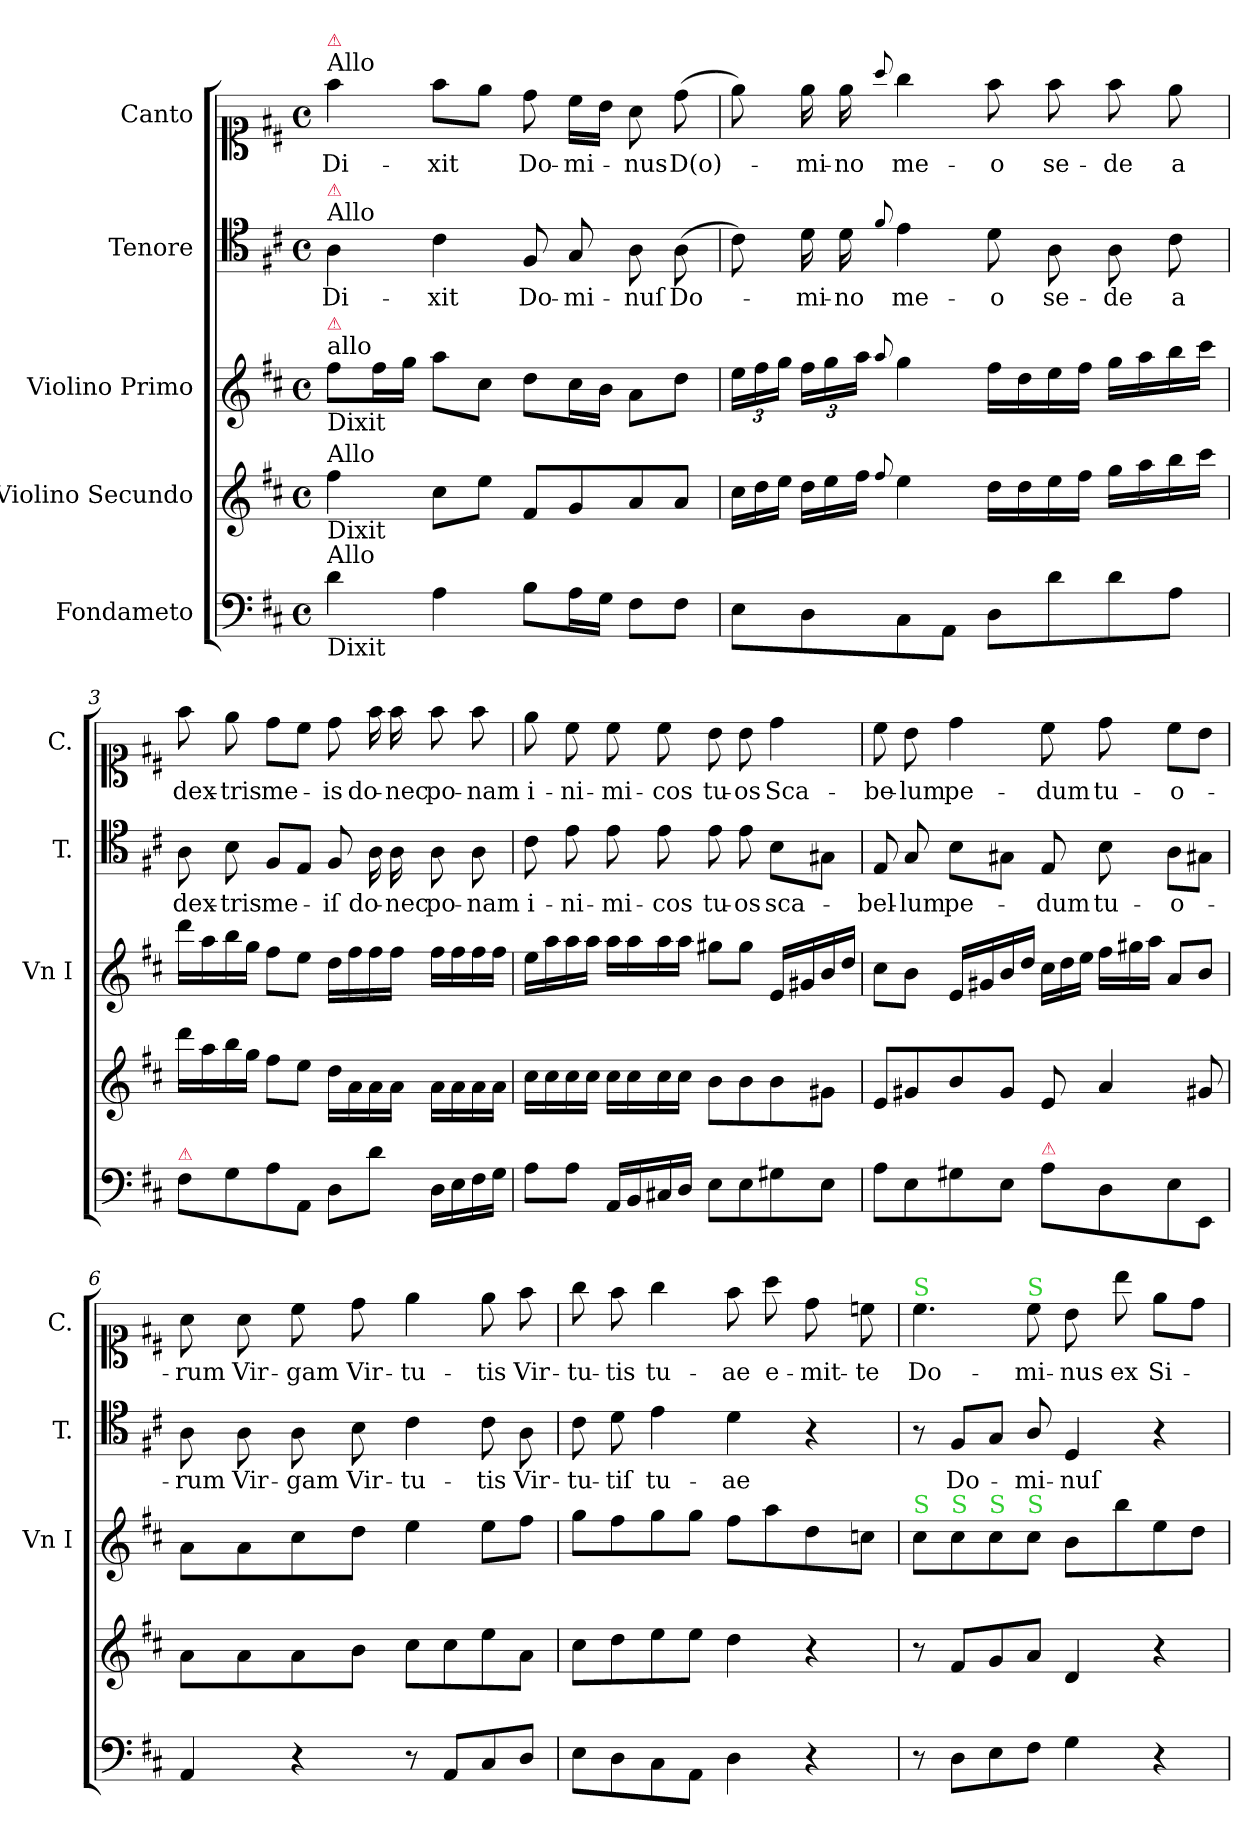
**kern	**kern	**kern	**kern	**text	**kern	**text
*part5	*part4	*part3	*part2	*part2	*part1	*part1
*staff5	*staff4	*staff3	*staff2	*staff2	*staff1	*staff1
*I"Fondameto	*I"Violino Secundo	*I"Violino Primo	*I"Tenore	*	*I"Canto	*
*	*	*I'Vn I	*I'T.	*	*I'C.	*
*clefF4	*clefG2	*clefG2	*clefC4	*	*clefC1	*
*k[f#c#]	*k[f#c#]	*k[f#c#]	*k[f#c#]	*	*k[f#c#]	*
*M4/4	*M4/4	*M4/4	*M4/4	*	*M4/4	*
*met(c)	*met(c)	*met(c)	*met(c)	*	*met(c)	*
=1	=1	=1	=1	=1	=1	=1
!	!	!	!	!	!LO:TX:a:t=Allo	!
!	!	!	!	!	!LO:TX:a:color=crimson:t=⚠	!
!	!	!	!LO:TX:a:t=Allo	!	!	!
!	!	!	!LO:TX:a:color=crimson:t=⚠	!	!	!
!	!	!LO:TX:b:t=Dixit	!	!	!	!
!	!	!LO:TX:a:t=allo	!	!	!	!
!	!	!LO:TX:a:color=crimson:t=⚠	!	!	!	!
!	!LO:TX:b:t=Dixit	!	!	!	!	!
!	!LO:TX:a:t=Allo	!	!	!	!	!
!LO:TX:a:t=Allo	!	!	!	!	!	!
!LO:TX:b:t=Dixit	!	!	!	!	!	!
4d\	4ff#\	8ff#\L	4A\	Di-	4ff#\	Di-
.	.	16ff#\L	.	.	.	.
.	.	16gg\JJ	.	.	.	.
4A\	8cc#\L	8aa\L	4c#\	-xit	8ff#\L	-xit
.	8ee\J	8cc#\J	.	.	8ee\J	.
8B\L	8f#/L	8dd\L	8F#/	Do-	8dd\	Do-
16A\L	8g/	16cc#\L	8G/	-mi-	16cc#\LL	-mi-
16G\JJ	.	16b\JJ	.	.	16b\JJ	.
8F#\L	8a/	8a\L	8A\	-nuſ	8a\	-nus
8F#\J	8a/J	8dd\J	(8A\	Do-	(8dd\	D(o)-
=2	=2	=2	=2	=2	=2	=2
*	*Xtuplet	*	*	*	*	*
8E\L	24cc#\LL	24ee\LL	8c#\)	.	8ee\)	.
.	24dd\	24ff#\	.	.	.	.
.	24ee\JJ	24gg\JJ	.	.	.	.
8D\	24dd\LL	24ff#\LL	16d\	-mi-	16ee\	-mi-
.	24ee\	24gg\	.	.	.	.
.	.	.	16d\	-no	16ee\	-no
.	24ff#\JJ	24aa\JJ	.	.	.	.
.	8qqff#/	8qqaa/	8qqf#/	.	8qqaa/	.
8C#\	4ee\	4gg\	4e\	me-	4gg\	me-
8AA\J	.	.	.	.	.	.
8D\L	16dd\LL	16ff#\LL	8d\	-o	8ff#\	-o
.	16dd\	16dd\	.	.	.	.
8d\	16ee\	16ee\	8A\	se-	8ff#\	se-
.	16ff#\JJ	16ff#\JJ	.	.	.	.
8d\	16gg\LL	16gg\LL	8A\	-de	8ff#\	-de
.	16aa\	16aa\	.	.	.	.
8A\J	16bb\	16bb\	8c#\	a	8ee\	a
.	16ccc#\JJ	16ccc#\JJ	.	.	.	.
=3	=3	=3	=3	=3	=3	=3
!LO:TX:a:color=crimson:t=⚠	!	!	!	!	!	!
8F#\L	16ddd\LL	16ddd\LL	8A\	dex-	8ff#\	dex-
.	16aa\	16aa\	.	.	.	.
8G\	16bb\	16bb\	8B\	-tris	8ee\	-tris
.	16gg\JJ	16gg\JJ	.	.	.	.
8A\	8ff#\L	8ff#\L	8F#/L	me-	8dd\L	me-
8AA/J	8ee\J	8ee\J	8E/J	.	8cc#\J	.
8D\L	16dd\LL	16dd\LL	8F#/	-iſ	8dd\	-is
.	16a\	16ff#\	.	.	.	.
8d\J	16a\	16ff#\	16A\	do-	16ff#\	do-
.	16a\JJ	16ff#\JJ	16A\	-nec	16ff#\	-nec
16D\LL	16a\LL	16ff#\LL	8A\	po-	8ff#\	po-
16E\	16a\	16ff#\	.	.	.	.
16F#\	16a\	16ff#\	8A\	-nam	8ff#\	-nam
16G\JJ	16a\JJ	16ff#\JJ	.	.	.	.
=4	=4	=4	=4	=4	=4	=4
8A\L	16cc#\LL	16ee\LL	8c#\	i-	8ee\	i-
.	16cc#\	16aa\	.	.	.	.
8A\J	16cc#\	16aa\	8e\	-ni-	8cc#\	-ni-
.	16cc#\JJ	16aa\JJ	.	.	.	.
16AA/LL	16cc#\LL	16aa\LL	8e\	-mi-	8cc#\	-mi-
16BB/	16cc#\	16aa\	.	.	.	.
16C#X/	16cc#\	16aa\	8e\	-cos	8cc#\	-cos
16D/JJ	16cc#\JJ	16aa\JJ	.	.	.	.
8E\L	8b\L	8gg#X\L	8e\	tu-	8b\	tu-
8E\	8b\	8gg#\J	8e\	-os	8b\	-os
8G#X\	8b\	16e/LL	8B\L	sca-	4dd\	Sca-
.	.	16g#X/	.	.	.	.
8E\J	8g#X\J	16b/	8G#X\J	.	.	.
.	.	16dd/JJ	.	.	.	.
=5	=5	=5	=5	=5	=5	=5
8A\L	8e/L	8cc#\L	8E/	-bel-	8cc#\	-be-
8E\	8g#X/	8b\J	8G/	-lum	8b\	-lum
8G#X\	8b/	16e/LL	8B\L	pe-	4dd\	pe-
.	.	16g#X/	.	.	.	.
8E\J	8g#/J	16b/	8G#X\J	.	.	.
.	.	16dd/JJ	.	.	.	.
*	*	*Xtuplet	*	*	*	*
!LO:TX:a:color=crimson:t=⚠	!	!	!	!	!	!
8A\L	8e/	24cc#\LL	8E/	-dum	8cc#\	-dum
.	.	24dd\	.	.	.	.
.	.	24ee\JJ	.	.	.	.
8D\	4a/	24ff#\LL	8B\	tu-	8dd\	tu-
.	.	24gg#X\	.	.	.	.
.	.	24aa\JJ	.	.	.	.
8E\	.	8a/L	8A\L	-o-	8cc#\L	-o-
8EE/J	8g#X/	8b/J	8G#X\J	.	8b\J	.
=6	=6	=6	=6	=6	=6	=6
4AA/	8a\L	8a\L	8A\	-rum	8a\	-rum
.	8a\	8a\	8A\	Vir-	8a\	Vir-
4r	8a\	8cc#\	8A\	-gam	8cc#\	-gam
.	8b\J	8dd\J	8B\	Vir-	8dd\	Vir-
8r	8cc#\L	4ee\	4c#\	-tu-	4ee\	-tu-
8AA/L	8cc#\	.	.	.	.	.
8C#/	8ee\	8ee\L	8c#\	-tis	8ee\	-tis
8D/J	8a\J	8ff#\J	8A\	Vir-	8ff#\	Vir-
=7	=7	=7	=7	=7	=7	=7
8E\L	8cc#\L	8gg\L	8c#\	-tu-	8gg\	-tu-
8D\	8dd\	8ff#\	8d\	-tiſ	8ff#\	-tis
8C#\	8ee\	8gg\	4e\	tu-	4gg\	tu-
8AA\J	8ee\J	8gg\J	.	.	.	.
4D\	4dd\	8ff#\L	4d\	-ae	8ff#\	-ae
.	.	8aa\	.	.	8aa\	e-
4r	4r	8dd\	4r	.	8dd\	-mit-
.	.	8ccn\J	.	.	8ccn\	-te
=8	=8	=8	=8	=8	=8	=8
!	!	!	!	!	!LO:TX:a:color=limegreen:t=S	!
!	!	!LO:TX:a:color=limegreen:t=S	!	!	!	!
8r	8r	8cc#\L	8r	.	4.cc#\	Do-
!	!	!LO:TX:a:color=limegreen:t=S	!	!	!	!
8D\L	8f#/L	8cc#\	8F#/L	Do-	.	.
!	!	!LO:TX:a:color=limegreen:t=S	!	!	!	!
8E\	8g/	8cc#\	8G/J	.	.	.
!	!	!	!	!	!LO:TX:a:color=limegreen:t=S	!
!	!	!LO:TX:a:color=limegreen:t=S	!	!	!	!
8F#\J	8a/J	8cc#\J	8A/	-mi-	8cc#\	-mi-
4G\	4d/	8b\L	4D/	-nuſ	8b\	-nus
.	.	8bb\	.	.	8bb\	ex
4r	4r	8ee\	4r	.	8ee\L	Si-
.	.	8dd\J	.	.	8dd\J	.
=	=	=	=	=	=	=
*-	*-	*-	*-	*-	*-	*-
